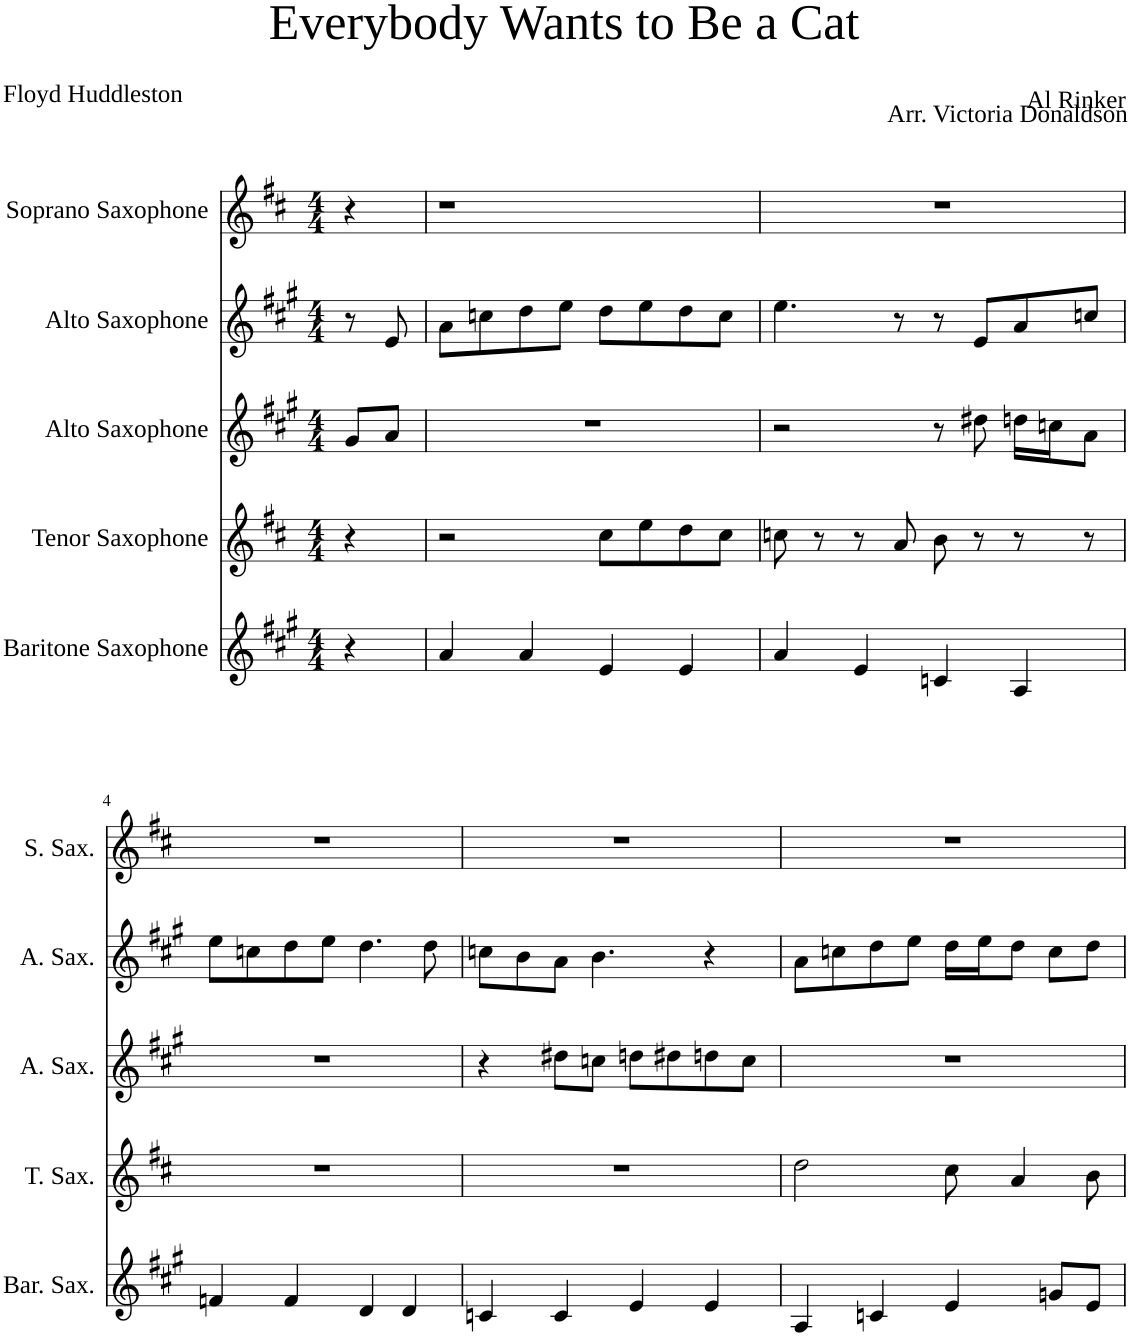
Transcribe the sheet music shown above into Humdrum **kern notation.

**kern	**kern	**kern	**kern	**kern
*part5	*part4	*part3	*part2	*part1
*staff5	*staff4	*staff3	*staff2	*staff1
*I"Baritone Saxophone	*I"Tenor Saxophone	*I"Alto Saxophone	*I"Alto Saxophone	*I"Soprano Saxophone
*I'Bar. Sax.	*I'T. Sax.	*I'A. Sax.	*I'A. Sax.	*I'S. Sax.
*clefG2	*clefG2	*clefG2	*clefG2	*clefG2
*Trd12c21	*Trd8c14	*Trd5c9	*Trd5c9	*Trd1c2
*k[f#c#g#]	*k[f#c#]	*k[f#c#g#]	*k[f#c#g#]	*k[f#c#]
*M4/4	*M4/4	*M4/4	*M4/4	*M4/4
=1	=1	=1	=1	=1
4r	4r	8g#/L	8r	4r
.	.	8a/J	8e/	.
=2	=2	=2	=2	=2
4a/	2r	1r	8a\L	1r
.	.	.	8ccn\	.
4a/	.	.	8dd\	.
.	.	.	8ee\J	.
4e/	8cc#\L	.	8dd\L	.
.	8ee\	.	8ee\	.
4e/	8dd\	.	8dd\	.
.	8cc#\J	.	8cc\J	.
=3	=3	=3	=3	=3
4a/	8ccn\	2r	4.ee\	1r
.	8r	.	.	.
4e/	8r	.	.	.
.	8a/	.	8r	.
4cn/	8b\	8r	8r	.
.	8r	8dd#X\	8e/L	.
4A/	8r	16ddn\LL	8a/	.
.	.	16ccn\J	.	.
.	8r	8a\J	8ccn/J	.
!!LO:LB:g=z
=4	=4	=4	=4	=4
4fn/	1r	1r	8ee\L	1r
.	.	.	8ccn\	.
4f/	.	.	8dd\	.
.	.	.	8ee\J	.
4d/	.	.	4.dd\	.
4d/	.	.	.	.
.	.	.	8dd\	.
=5	=5	=5	=5	=5
4cn/	1r	4r	8ccn\L	1r
.	.	.	8b\	.
4c/	.	8dd#X\L	8a\J	.
.	.	8ccn\J	4.b\	.
4e/	.	8ddn\L	.	.
.	.	8dd#X\	.	.
4e/	.	8ddn\	4r	.
.	.	8cc\J	.	.
=6	=6	=6	=6	=6
4A/	2dd\	1r	8a\L	1r
.	.	.	8ccn\	.
4cn/	.	.	8dd\	.
.	.	.	8ee\J	.
4e/	8cc#\	.	16dd\LL	.
.	.	.	16ee\J	.
.	4a/	.	8dd\J	.
8gn/L	.	.	8cc\L	.
8e/J	8b\	.	8dd\J	.
=	=	=	=	=
*-	*-	*-	*-	*-
